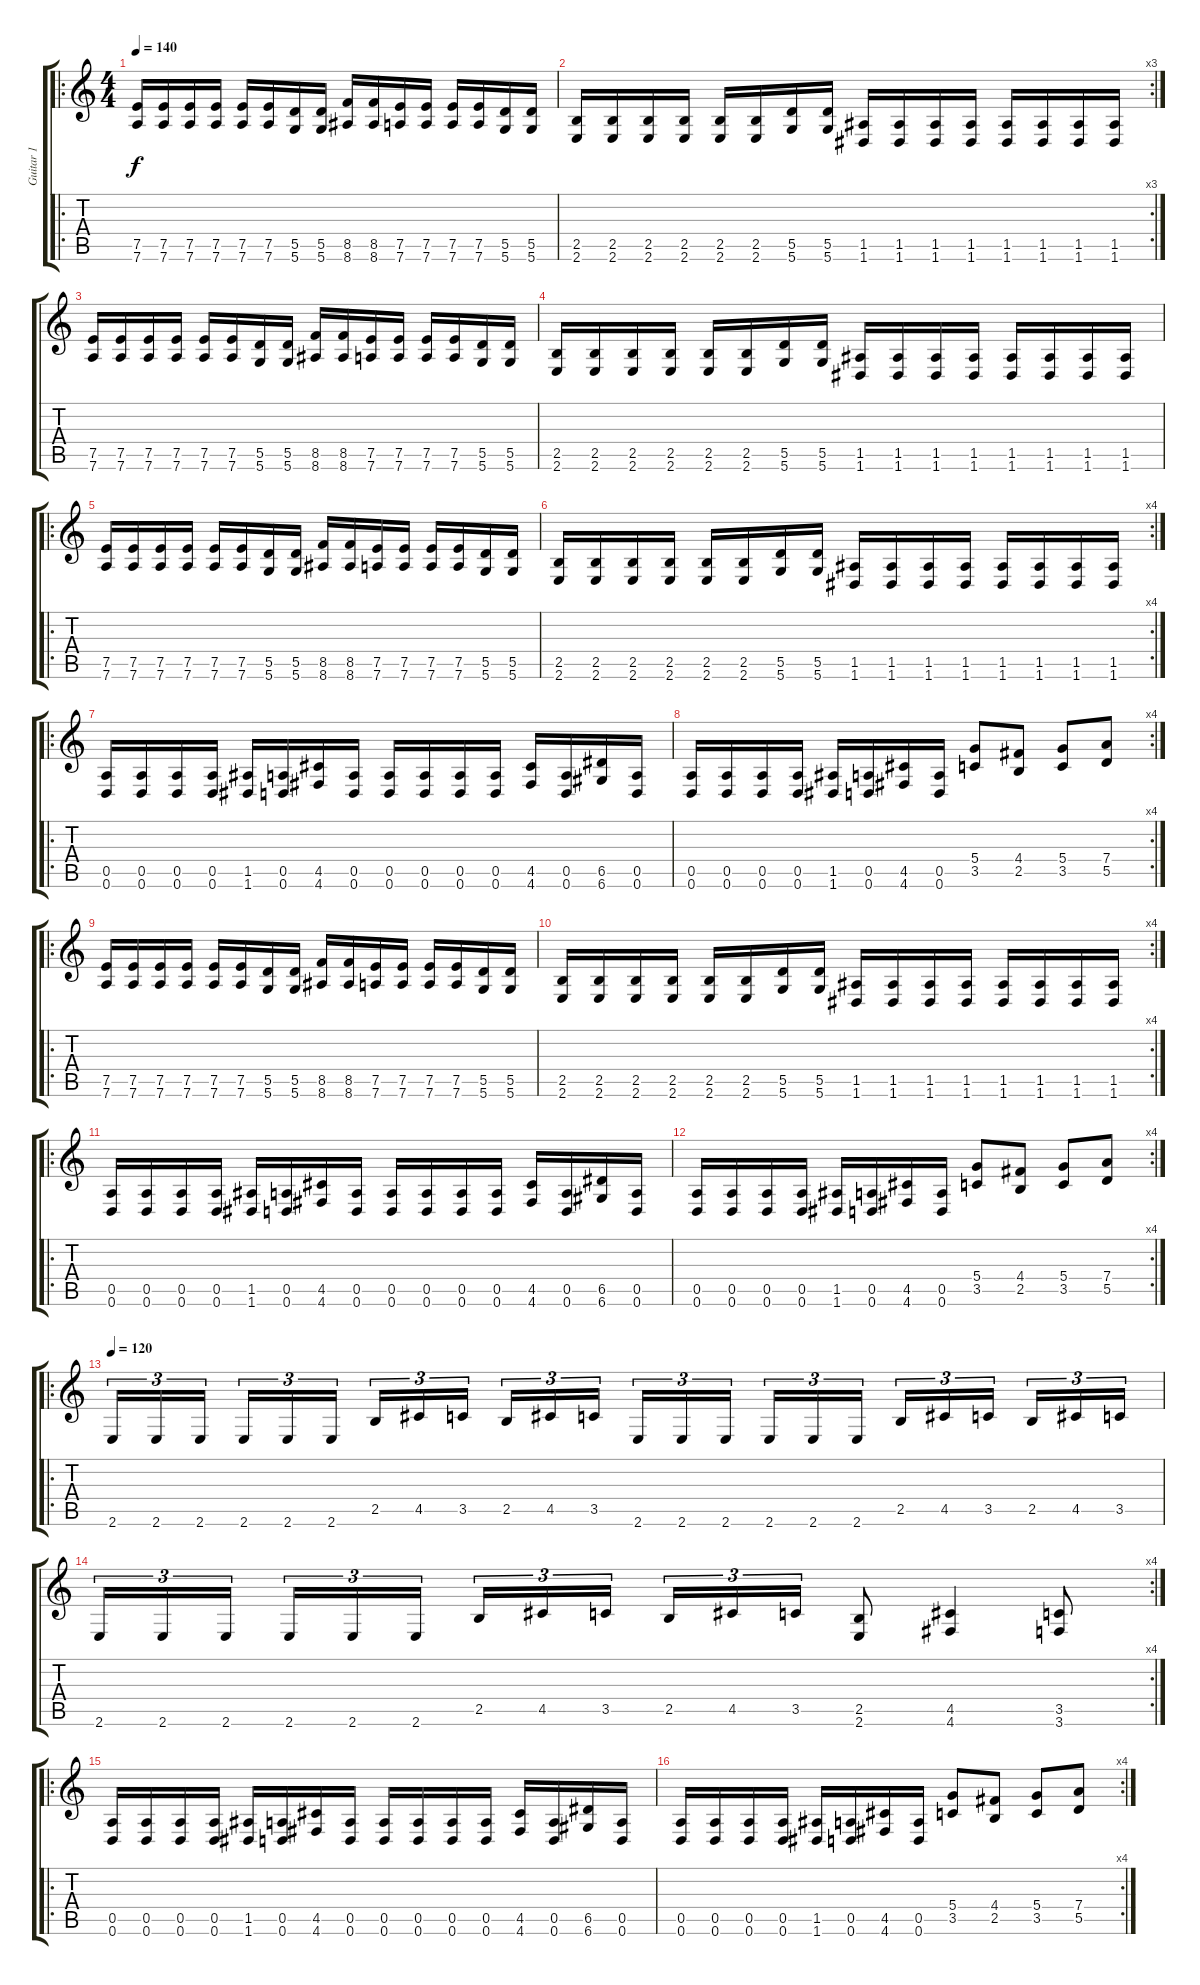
\track ("Guitar 1" "Guitar 1") {instrument distortionguitar}
\staff {score tabs}
\tuning (E4 B3 G3 D3 A2 D2) {hide}
\ro
\ts (4 4)
\tempo 140
\clef g2
\ks c
(7.5 7.6).16{dy f} (7.5 7.6).16 (7.5 7.6).16 (7.5 7.6).16 (7.5 7.6).16 (7.5 7.6).16 (5.5 5.6).16 (5.5 5.6).16 (8.5 8.6).16 (8.5 8.6).16 (7.5 7.6).16 (7.5 7.6).16 (7.5 7.6).16 (7.5 7.6).16 (5.5 5.6).16 (5.5 5.6).16 |
\rc 3
(2.5 2.6).16 (2.5 2.6).16 (2.5 2.6).16 (2.5 2.6).16 (2.5 2.6).16 (2.5 2.6).16 (5.5 5.6).16 (5.5 5.6).16 (1.5 1.6).16 (1.5 1.6).16 (1.5 1.6).16 (1.5 1.6).16 (1.5 1.6).16 (1.5 1.6).16 (1.5 1.6).16 (1.5 1.6).16 |
(7.5 7.6).16 (7.5 7.6).16 (7.5 7.6).16 (7.5 7.6).16 (7.5 7.6).16 (7.5 7.6).16 (5.5 5.6).16 (5.5 5.6).16 (8.5 8.6).16 (8.5 8.6).16 (7.5 7.6).16 (7.5 7.6).16 (7.5 7.6).16 (7.5 7.6).16 (5.5 5.6).16 (5.5 5.6).16 |
(2.5 2.6).16 (2.5 2.6).16 (2.5 2.6).16 (2.5 2.6).16 (2.5 2.6).16 (2.5 2.6).16 (5.5 5.6).16 (5.5 5.6).16 (1.5 1.6).16 (1.5 1.6).16 (1.5 1.6).16 (1.5 1.6).16 (1.5 1.6).16 (1.5 1.6).16 (1.5 1.6).16 (1.5 1.6).16 |
\ro
(7.5 7.6).16 (7.5 7.6).16 (7.5 7.6).16 (7.5 7.6).16 (7.5 7.6).16 (7.5 7.6).16 (5.5 5.6).16 (5.5 5.6).16 (8.5 8.6).16 (8.5 8.6).16 (7.5 7.6).16 (7.5 7.6).16 (7.5 7.6).16 (7.5 7.6).16 (5.5 5.6).16 (5.5 5.6).16 |
\rc 4
(2.5 2.6).16 (2.5 2.6).16 (2.5 2.6).16 (2.5 2.6).16 (2.5 2.6).16 (2.5 2.6).16 (5.5 5.6).16 (5.5 5.6).16 (1.5 1.6).16 (1.5 1.6).16 (1.5 1.6).16 (1.5 1.6).16 (1.5 1.6).16 (1.5 1.6).16 (1.5 1.6).16 (1.5 1.6).16 |
\ro
(0.5 0.6).16 (0.5 0.6).16 (0.5 0.6).16 (0.5 0.6).16 (1.5 1.6).16 (0.5 0.6).16 (4.5 4.6).16 (0.5 0.6).16 (0.5 0.6).16 (0.5 0.6).16 (0.5 0.6).16 (0.5 0.6).16 (4.5 4.6).16 (0.5 0.6).16 (6.5 6.6).16 (0.5 0.6).16 |
\rc 4
(0.5 0.6).16 (0.5 0.6).16 (0.5 0.6).16 (0.5 0.6).16 (1.5 1.6).16 (0.5 0.6).16 (4.5 4.6).16 (0.5 0.6).16 (5.4 3.5).8 (4.4 2.5).8 (5.4 3.5).8 (7.4 5.5).8 |
\ro
(7.5 7.6).16 (7.5 7.6).16 (7.5 7.6).16 (7.5 7.6).16 (7.5 7.6).16 (7.5 7.6).16 (5.5 5.6).16 (5.5 5.6).16 (8.5 8.6).16 (8.5 8.6).16 (7.5 7.6).16 (7.5 7.6).16 (7.5 7.6).16 (7.5 7.6).16 (5.5 5.6).16 (5.5 5.6).16 |
\rc 4
(2.5 2.6).16 (2.5 2.6).16 (2.5 2.6).16 (2.5 2.6).16 (2.5 2.6).16 (2.5 2.6).16 (5.5 5.6).16 (5.5 5.6).16 (1.5 1.6).16 (1.5 1.6).16 (1.5 1.6).16 (1.5 1.6).16 (1.5 1.6).16 (1.5 1.6).16 (1.5 1.6).16 (1.5 1.6).16 |
\ro
(0.5 0.6).16 (0.5 0.6).16 (0.5 0.6).16 (0.5 0.6).16 (1.5 1.6).16 (0.5 0.6).16 (4.5 4.6).16 (0.5 0.6).16 (0.5 0.6).16 (0.5 0.6).16 (0.5 0.6).16 (0.5 0.6).16 (4.5 4.6).16 (0.5 0.6).16 (6.5 6.6).16 (0.5 0.6).16 |
\rc 4
(0.5 0.6).16 (0.5 0.6).16 (0.5 0.6).16 (0.5 0.6).16 (1.5 1.6).16 (0.5 0.6).16 (4.5 4.6).16 (0.5 0.6).16 (5.4 3.5).8 (4.4 2.5).8 (5.4 3.5).8 (7.4 5.5).8 |
\ro
\tempo 120
2.6.16{tu (3 2)} 2.6.16{tu (3 2)} 2.6.16{tu (3 2) beam splitsecondary} 2.6.16{tu (3 2)} 2.6.16{tu (3 2)} 2.6.16{tu (3 2)} 2.5.16{tu (3 2)} 4.5.16{tu (3 2)} 3.5.16{tu (3 2) beam splitsecondary} 2.5.16{tu (3 2)} 4.5.16{tu (3 2)} 3.5.16{tu (3 2)} 2.6.16{tu (3 2)} 2.6.16{tu (3 2)} 2.6.16{tu (3 2) beam splitsecondary} 2.6.16{tu (3 2)} 2.6.16{tu (3 2)} 2.6.16{tu (3 2)} 2.5.16{tu (3 2)} 4.5.16{tu (3 2)} 3.5.16{tu (3 2) beam splitsecondary} 2.5.16{tu (3 2)} 4.5.16{tu (3 2)} 3.5.16{tu (3 2)} |
\rc 4
2.6.16{tu (3 2)} 2.6.16{tu (3 2)} 2.6.16{tu (3 2) beam splitsecondary} 2.6.16{tu (3 2)} 2.6.16{tu (3 2)} 2.6.16{tu (3 2)} 2.5.16{tu (3 2)} 4.5.16{tu (3 2)} 3.5.16{tu (3 2) beam splitsecondary} 2.5.16{tu (3 2)} 4.5.16{tu (3 2)} 3.5.16{tu (3 2)} (2.5 2.6).8 (4.5 4.6).4 (3.5 3.6).8 |
\ro
(0.5 0.6).16 (0.5 0.6).16 (0.5 0.6).16 (0.5 0.6).16 (1.5 1.6).16 (0.5 0.6).16 (4.5 4.6).16 (0.5 0.6).16 (0.5 0.6).16 (0.5 0.6).16 (0.5 0.6).16 (0.5 0.6).16 (4.5 4.6).16 (0.5 0.6).16 (6.5 6.6).16 (0.5 0.6).16 |
\rc 4
(0.5 0.6).16 (0.5 0.6).16 (0.5 0.6).16 (0.5 0.6).16 (1.5 1.6).16 (0.5 0.6).16 (4.5 4.6).16 (0.5 0.6).16 (5.4 3.5).8 (4.4 2.5).8 (5.4 3.5).8 (7.4 5.5).8
